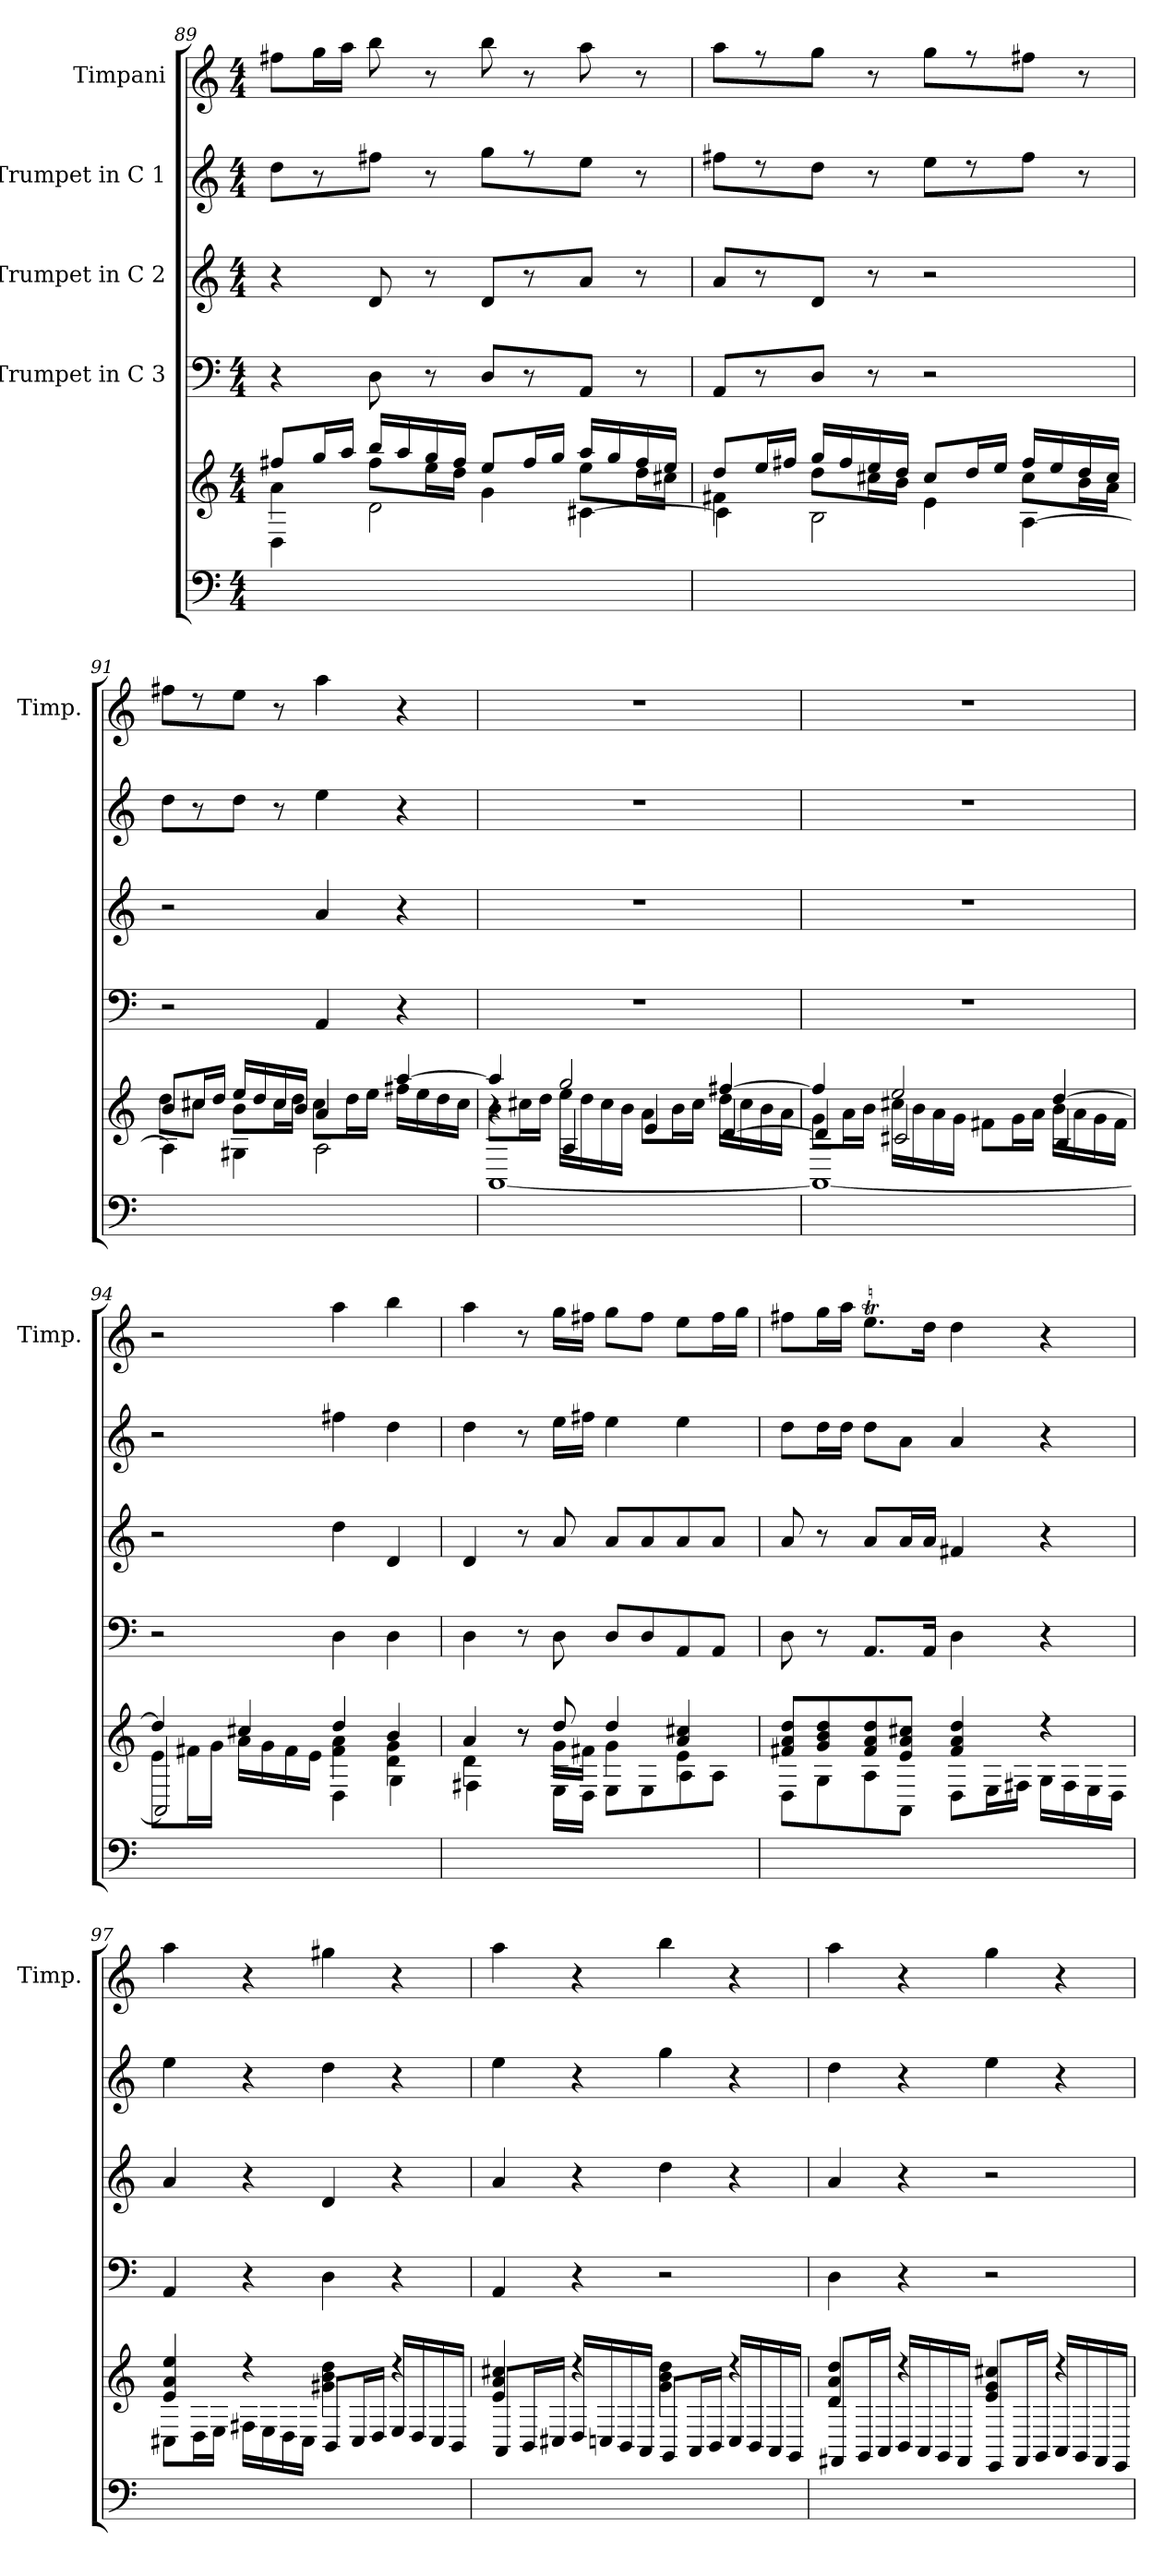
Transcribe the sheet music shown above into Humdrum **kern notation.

**kern	**kern	**kern	**kern	**kern	**kern
*part5	*part5	*part4	*part3	*part2	*part1
*staff6	*staff5	*staff4	*staff3	*staff2	*staff1
*	*	*I"Trumpet in C 3	*I"Trumpet in C 2	*I"Trumpet in C 1	*I"Timpani
*	*	*	*	*	*I'Timp.
*clefF4	*clefG2	*clefF4	*clefG2	*clefG2	*clefG2
*M4/4	*M4/4	*M4/4	*M4/4	*M4/4	*M4/4
=89	=89	=89	=89	=89	=89
*	*^	*	*	*	*
*	*	*^	*	*	*	*
1ryy	8ff#/L	4a\	4D\	4r	4r	8dd\L	8ff#\L
.	16gg/L	.	.	.	.	8r	16gg\L
.	16aa/JJ	.	.	.	.	.	16aa\JJ
.	16bb/LL	8ff#\L	2d\	8D\	8d/	8ff#\J	8bb\
.	16aa/	.	.	.	.	.	.
.	16gg/	16ee\L	.	8r	8r	8r	8r
.	16ff#/JJ	16dd\JJ	.	.	.	.	.
.	8ee/L	4g\	.	8D/L	8d/L	8gg\L	8bb\
.	16ff#/L	.	.	8r	8r	8r	8r
.	16gg/JJ	.	.	.	.	.	.
.	16aa/LL	8ee\L	[4c#\	8AA/J	8a/J	8ee\J	8aa\
.	16gg/	.	.	.	.	.	.
.	16ff#/	16dd\L	.	8r	8r	8r	8r
.	16ee/JJ	16cc#\JJ	.	.	.	.	.
!!LO:LB:g=z
=90	=90	=90	=90	=90	=90	=90	=90
1ryy	8dd/L	4f#\	4c#\]	8AA/L	8a/L	8ff#\L	8aa\L
.	16ee/L	.	.	8r	8r	8r	8r
.	16ff#/JJ	.	.	.	.	.	.
.	16gg/LL	8dd\L	2B\	8D/J	8d/J	8dd\J	8gg\J
.	16ff#/	.	.	.	.	.	.
.	16ee/	16cc#\L	.	8r	8r	8r	8r
.	16dd/JJ	16b\JJ	.	.	.	.	.
.	8cc#/L	4e\	.	2r	2r	8ee\L	8gg\L
.	16dd/L	.	.	.	.	8r	8r
.	16ee/JJ	.	.	.	.	.	.
.	16ff#/LL	8cc#\L	[4A\	.	.	8ff#\J	8ff#\J
.	16ee/	.	.	.	.	.	.
.	16dd/	16b\L	.	.	.	8r	8r
.	16cc#/JJ	16a\JJ	.	.	.	.	.
=91	=91	=91	=91	=91	=91	=91	=91
1ryy	8b/L	8dd\L	4A\]	2r	2r	8dd\L	8ff#\L
.	16cc#/L	8cc#\J	.	.	.	8r	8r
.	16dd/JJ	.	.	.	.	.	.
.	16ee/LL	8b\L	4G#\	.	.	8dd\J	8ee\J
.	16dd/	.	.	.	.	.	.
.	16cc#/	16cc#\L	.	.	.	8r	8r
.	16b/JJ	16dd\JJ	.	.	.	.	.
.	4a/	8cc#\L	2A\	4AA/	4a/	4ee\	4aa\
.	.	16dd\L	.	.	.	.	.
.	.	16ee\JJ	.	.	.	.	.
.	[4aa/	16ff#\LL	.	4r	4r	4r	4r
.	.	16ee\	.	.	.	.	.
.	.	16dd\	.	.	.	.	.
.	.	16cc#\JJ	.	.	.	.	.
=92	=92	=92	=92	=92	=92	=92	=92
*	*	*	*^	*	*	*	*
1ryy	4aa/]	8b\L	4r	[1AA	1r	1r	1r	1r
.	.	16cc#\L	.	.	.	.	.	.
.	.	16dd\JJ	.	.	.	.	.	.
.	2gg/	16ee\LL	4A/	.	.	.	.	.
.	.	16dd\	.	.	.	.	.	.
.	.	16cc#\	.	.	.	.	.	.
.	.	16b\JJ	.	.	.	.	.	.
.	.	8a\L	4e/	.	.	.	.	.
.	.	16b\L	.	.	.	.	.	.
.	.	16cc#\JJ	.	.	.	.	.	.
.	[4ff#/	16dd\LL	[4d/	.	.	.	.	.
.	.	16cc#\	.	.	.	.	.	.
.	.	16b\	.	.	.	.	.	.
.	.	16a\JJ	.	.	.	.	.	.
=93	=93	=93	=93	=93	=93	=93	=93	=93
1ryy	4ff#/]	8g\L	4d/]	1AA_	1r	1r	1r	1r
.	.	16a\L	.	.	.	.	.	.
.	.	16b\JJ	.	.	.	.	.	.
.	2ee/	16cc#\LL	2c#/	.	.	.	.	.
.	.	16b\	.	.	.	.	.	.
.	.	16a\	.	.	.	.	.	.
.	.	16g\JJ	.	.	.	.	.	.
.	.	8f#\L	.	.	.	.	.	.
.	.	16g\L	.	.	.	.	.	.
.	.	16a\JJ	.	.	.	.	.	.
.	[4dd/	16b\LL	4B/	.	.	.	.	.
.	.	16a\	.	.	.	.	.	.
.	.	16g\	.	.	.	.	.	.
.	.	16f#\JJ	.	.	.	.	.	.
*	*	*	*v	*v	*	*	*	*
!!LO:PB:g=z
=94	=94	=94	=94	=94	=94	=94	=94
1ryy	4dd/]	8e\L	2AA/]	2r	2r	2r	2r
.	.	16f#\L	.	.	.	.	.
.	.	16g\JJ	.	.	.	.	.
.	4cc#/	16a\LL	.	.	.	.	.
.	.	16g\	.	.	.	.	.
.	.	16f#\	.	.	.	.	.
.	.	16e\JJ	.	.	.	.	.
.	4dd/	4f#\ 4a\	4D\	4D\	4dd\	4ff#\	4aa\
.	4b/	4d\ 4g\	4G\	4D\	4d/	4dd\	4bb\
=95	=95	=95	=95	=95	=95	=95	=95
1ryy	4a/	4d\	4F#\	4D\	4d/	4dd\	4aa\
.	8r	8r	8r	8r	8r	8r	8r
.	8dd/	16g\LL	16E\LL	8D\	8a/	16ee\LL	16gg\LL
.	.	16f#\JJ	16D\JJ	.	.	16ff#\JJ	16ff#\JJ
.	4dd/	4g\	8E\L	8D/L	8a/L	4ee\	8gg\L
.	.	.	8E\	8D/	8a/	.	8ff#\J
.	4a/ 4cc#/	4e\	8A\	8AA/	8a/	4ee\	8ee\L
.	.	.	8A\J	8AA/J	8a/J	.	16ff#\L
.	.	.	.	.	.	.	16gg\JJ
*	*	*v	*v	*	*	*	*
=96	=96	=96	=96	=96	=96	=96
1ryy	8f#/ 8a/ 8dd/L	8D\L	8D\	8a/	8dd\L	8ff#\L
.	8g/ 8b/ 8dd/	8G\	8r	8r	16dd\L	16gg\L
.	.	.	.	.	16dd\JJ	16aa\JJ
.	8f#/ 8a/ 8dd/	8A\	8.AA/L	8a/L	8dd\L	8.eet\L
.	8e/ 8a/ 8cc#/J	8AA\J	.	16a/L	8a\J	.
.	.	.	16AA/Jk	16a/JJ	.	16dd\Jk
.	4f#/ 4a/ 4dd/	8D\L	4D\	4f#/	4a/	4dd\
.	.	16E\L	.	.	.	.
.	.	16F#\JJ	.	.	.	.
.	4r	16G\LL	4r	4r	4r	4r
.	.	16F#\	.	.	.	.
.	.	16E\	.	.	.	.
.	.	16D\JJ	.	.	.	.
=97	=97	=97	=97	=97	=97	=97
1ryy	4e/ 4a/ 4ee/	8C#\L	4AA/	4a/	4ee\	4aa\
.	.	16D\L	.	.	.	.
.	.	16E\JJ	.	.	.	.
.	4r	16F#\LL	4r	4r	4r	4r
.	.	16E\	.	.	.	.
.	.	16D\	.	.	.	.
.	.	16C#\JJ	.	.	.	.
.	4g#\ 4b\ 4dd\	8BB/L	4D\	4d/	4dd\	4gg#\
.	.	16C#/L	.	.	.	.
.	.	16D/JJ	.	.	.	.
.	4r	16E/LL	4r	4r	4r	4r
.	.	16D/	.	.	.	.
.	.	16C#/	.	.	.	.
.	.	16BB/JJ	.	.	.	.
!!LO:LB:g=z
=98	=98	=98	=98	=98	=98	=98
1ryy	4e/ 4a/ 4cc#/	8AA/L	4AA/	4a/	4ee\	4aa\
.	.	16BB/L	.	.	.	.
.	.	16C#/JJ	.	.	.	.
.	4r	16D/LL	4r	4r	4r	4r
.	.	16Cn/	.	.	.	.
.	.	16BB/	.	.	.	.
.	.	16AA/JJ	.	.	.	.
.	4g\ 4b\ 4dd\	8GG/L	2r	4dd\	4gg\	4bb\
.	.	16AA/L	.	.	.	.
.	.	16BB/JJ	.	.	.	.
.	4r	16C/LL	.	4r	4r	4r
.	.	16BB/	.	.	.	.
.	.	16AA/	.	.	.	.
.	.	16GG/JJ	.	.	.	.
=99	=99	=99	=99	=99	=99	=99
1ryy	4d/ 4a/ 4dd/	8FF#/L	4D\	4a/	4dd\	4aa\
.	.	16GG/L	.	.	.	.
.	.	16AA/JJ	.	.	.	.
.	4r	16BB/LL	4r	4r	4r	4r
.	.	16AA/	.	.	.	.
.	.	16GG/	.	.	.	.
.	.	16FF#/JJ	.	.	.	.
.	4e/ 4g/ 4cc#/	8EE/L	2r	2r	4ee\	4gg\
.	.	16FF#/L	.	.	.	.
.	.	16GG/JJ	.	.	.	.
.	4r	16AA/LL	.	.	4r	4r
.	.	16GG/	.	.	.	.
.	.	16FF#/	.	.	.	.
.	.	16EE/JJ	.	.	.	.
*	*v	*v	*	*	*	*
=	=	=	=	=	=
*-	*-	*-	*-	*-	*-
